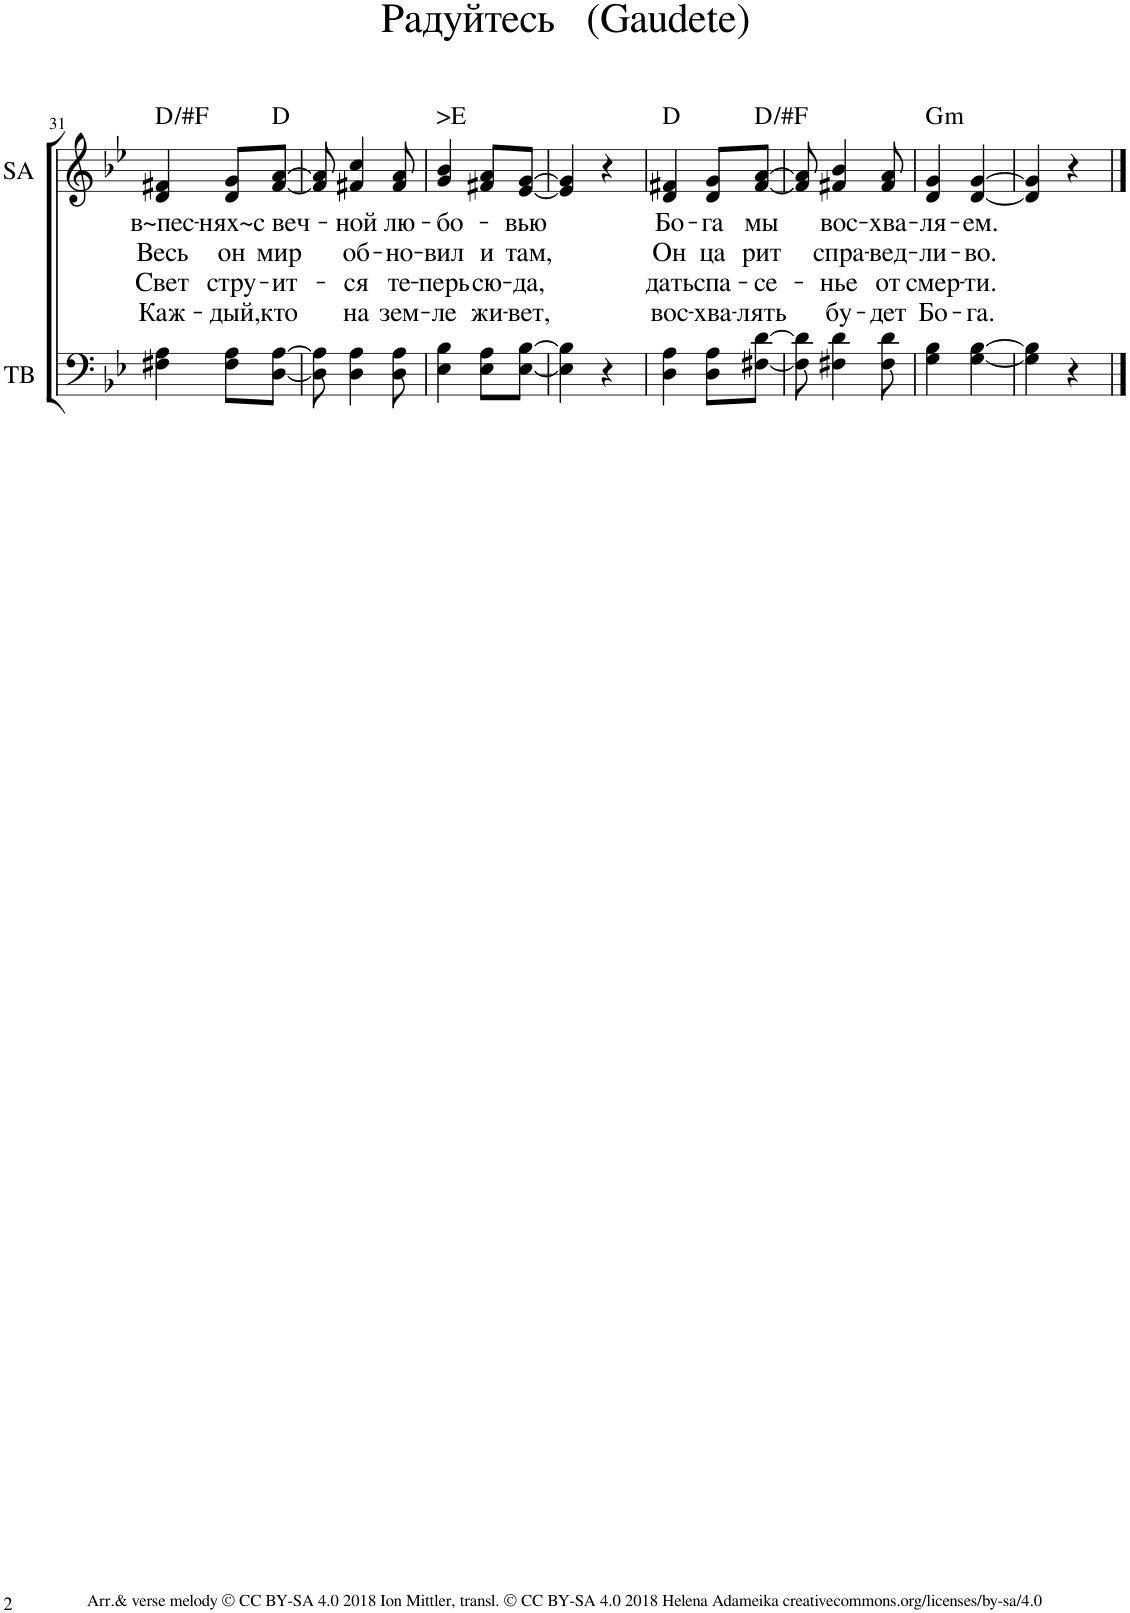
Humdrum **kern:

**kern	**kern	**text	**text	**text	**text	**harte
*part2	*part1	*part1	*part1	*part1	*part1	*part1
*staff2	*staff1	*staff1	*staff1	*staff1	*staff1	*
*I"Tenor &amp; Bass	*I"Soprano &amp; Alto	*	*	*	*	*
*I'TB	*I'SA	*	*	*	*	*
!!LO:PB:g=z
*clefF4	*clefG2	*	*	*	*	*
*k[b-e-]	*k[b-e-]	*	*	*	*	*
*M2/4	*M2/4	*	*	*	*	*
=31	=31	=31	=31	=31	=31	=31
!	!	!LO:LY:b	!LO:LY:b	!LO:LY:b	!LO:LY:b	!
4F#X\ 4A\	4d/ 4f#X/	в~пес-	Весь	Свет	Каж-	D:maj
!	!	!LO:LY:b	!LO:LY:b	!LO:LY:b	!LO:LY:b	!
8F#\ 8A\L	8d/ 8g/L	-нях~с	он	стру-	-дый,	.
!	!	!LO:LY:b	!LO:LY:b	!LO:LY:b	!LO:LY:b	!
[8D\ [8A\J	[8f#/ [8a/J	веч-	мир	-ит-	кто	D:maj
=32	=32	=32	=32	=32	=32	=32
8D\] 8A\]	8f#/] 8a/]	.	.	.	.	.
!	!	!LO:LY:b	!LO:LY:b	!LO:LY:b	!LO:LY:b	!
4D\ 4A\	4f#X/ 4cc/	-ной	об-	-ся	на	.
!	!	!LO:LY:b	!LO:LY:b	!LO:LY:b	!LO:LY:b	!
8D\ 8A\	8f#/ 8a/	лю-	-но-	те-	зем-	.
=33	=33	=33	=33	=33	=33	=33
!	!	!LO:LY:b	!LO:LY:b	!LO:LY:b	!LO:LY:b	!LO:H:kt=>E
4E-\ 4B-\	4g/ 4b-/	-бо-	-вил	-перь	-ле	N
!	!	!	!LO:LY:b	!LO:LY:b	!LO:LY:b	!
8E-\ 8A\L	8f#X/ 8a/L	.	и	сю-	жи-	.
!	!	!LO:LY:b	!LO:LY:b	!LO:LY:b	!LO:LY:b	!
[8E-\ [8B-\J	[8e-/ [8g/J	-вью	там,	-да,	-вет,	.
=34	=34	=34	=34	=34	=34	=34
4E-\] 4B-\]	4e-/] 4g/]	.	.	.	.	.
4r	4r	.	.	.	.	.
=35	=35	=35	=35	=35	=35	=35
!	!	!LO:LY:b	!LO:LY:b	!LO:LY:b	!LO:LY:b	!
4D\ 4A\	4d/ 4f#X/	Бо-	Он	дать	вос-	D:maj
!	!	!LO:LY:b	!LO:LY:b	!LO:LY:b	!LO:LY:b	!
8D\ 8A\L	8d/ 8g/L	-га	ца	спа-	-хва-	.
!	!	!LO:LY:b	!LO:LY:b	!LO:LY:b	!LO:LY:b	!
[8F#X\ [8d\J	[8f#/ [8a/J	мы	рит	-се-	-лять	D:maj
=36	=36	=36	=36	=36	=36	=36
8F#\] 8d\]	8f#/] 8a/]	.	.	.	.	.
!	!	!LO:LY:b	!LO:LY:b	!LO:LY:b	!LO:LY:b	!
4F#X\ 4d\	4f#X/ 4b-/	вос-	спра-	-нье	бу-	.
!	!	!LO:LY:b	!LO:LY:b	!LO:LY:b	!LO:LY:b	!
8F#\ 8d\	8f#/ 8a/	-хва-	-вед-	от	-дет	.
=37	=37	=37	=37	=37	=37	=37
!	!	!LO:LY:b	!LO:LY:b	!LO:LY:b	!LO:LY:b	!LO:H:kt=m
4G\ 4B-\	4d/ 4g/	-ля-	-ли-	смер-	Бо-	G:min
!	!	!LO:LY:b	!LO:LY:b	!LO:LY:b	!LO:LY:b	!
[4G\ [4B-\	[4d/ [4g/	-ем.	-во.	-ти.	-га.	.
=38	=38	=38	=38	=38	=38	=38
4G\] 4B-\]	4d/] 4g/]	.	.	.	.	.
4r	4r	.	.	.	.	.
==	==	==	==	==	==	==
*-	*-	*-	*-	*-	*-	*-
